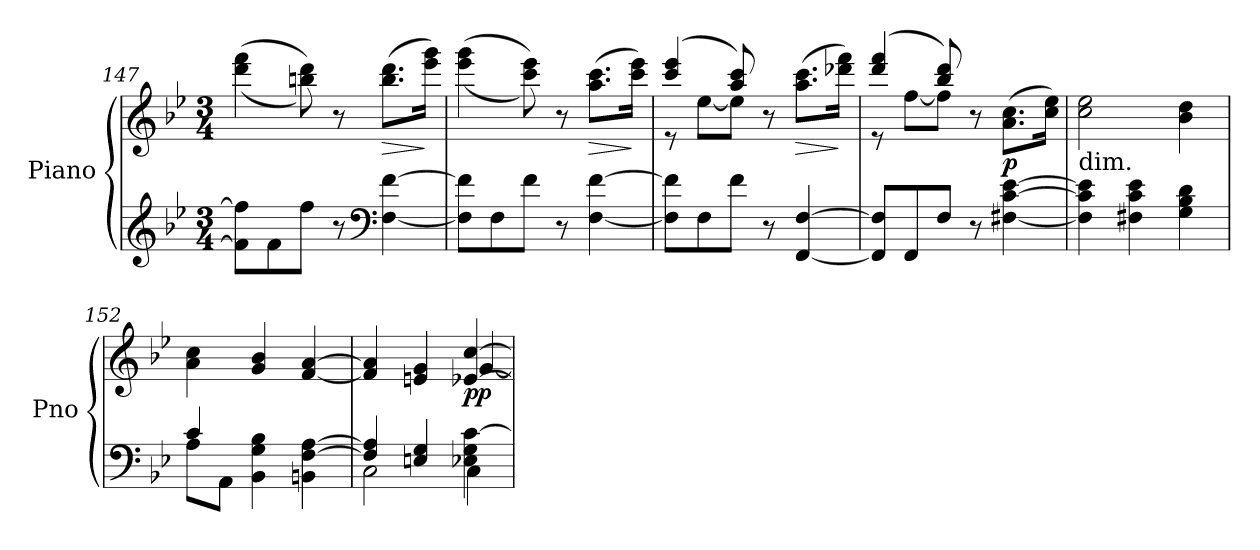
**kern	**kern	**dynam
*part1	*part1	*part1
*staff2	*staff1	*staff1/2
*I"Piano	*	*
*I'Pno	*	*
*clefG2	*clefG2	*
*k[b-e-]	*k[b-e-]	*
*B-:	*B-:	*
*M3/4	*M3/4	*
=147	=147	=147
8f\] 8ff\]L	((4ddd\ 4fff\	.
8f\	.	.
8ff\J	8bbn\ 8ddd\))	.
8r	8r	.
*clefF4	*	*
!	!	!LO:HP:b
[4F\ [4f\	(8.bb\ 8.ddd\L	>
.	16eee-\ 16ggg\Jk)	]
=148	=148	=148
8F\] 8f\]L	((4eee-\ 4ggg\	.
8F\	.	.
8f\J	8ccc\ 8eee-\))	.
8r	8r	.
!	!	!LO:HP:b
[4F\ [4f\	(8.aa\ 8.ccc\L	>
.	16ccc\ 16eee-\Jk)	]
!!LO:PB:g=z
=149	=149	=149
*	*^	*
8F\] 8f\]L	(4ccc/ 4eee-/	8re	.
8F\	.	[8ee-\L	.
8f\J	8aa/ 8ccc/)	8ee-\J]	.
8r	8r	4.ryy	.
!	!	!	!LO:HP:b
[4FF/ [4F/	(8.aa\ 8.ccc\L	.	>
.	16ddd-X\ 16fff\Jk)	.	]
=150	=150	=150	=150
8FF/] 8F/]L	(4ddd/ 4fff/	8re	.
8FF/	.	[8ff\L	.
8F/J	8bb-/ 8ddd/)	8ff\J]	.
8r	8r	4.ryy	.
!	!	!	!LO:DY:b
[4F#X\ [4c\ [4e-\	(8.a\ 8.cc\L	.	p
.	16cc\ 16ee-\Jk)	.	.
*	*v	*v	*
=151	=151	=151
!	!LO:TX:b:t=dim.	!
4F#\] 4c\] 4e-\]	2cc\ 2ee-\	.
4F#X\ 4c\ 4e-\	.	.
4G\ 4B-\ 4d\	4b-\ 4dd\	.
=152	=152	=152
*^	*	*
4c/	8A\L	4a\ 4cc\	.
.	8AA\J	.	.
4BB-\ 4G\ 4B-\	2ryy	4g/ 4b-/	.
4BBn\ [4F\ [4A\	.	[4f/ [4a/	.
=153	=153	=153	=153
*	*	*^	*
4F/] 4A/]	2C\	4f/] 4a/]	2ryy	.
4En/ 4G/	.	4en/ 4g/	.	.
!	!	!	!	!LO:DY:b
4E-X\ 4G\ [4c\	4C\	[4e-X/ [4cc/	[4g/	pp
*v	*v	*	*	*
*	*v	*v	*
=	=	=
*-	*-	*-
